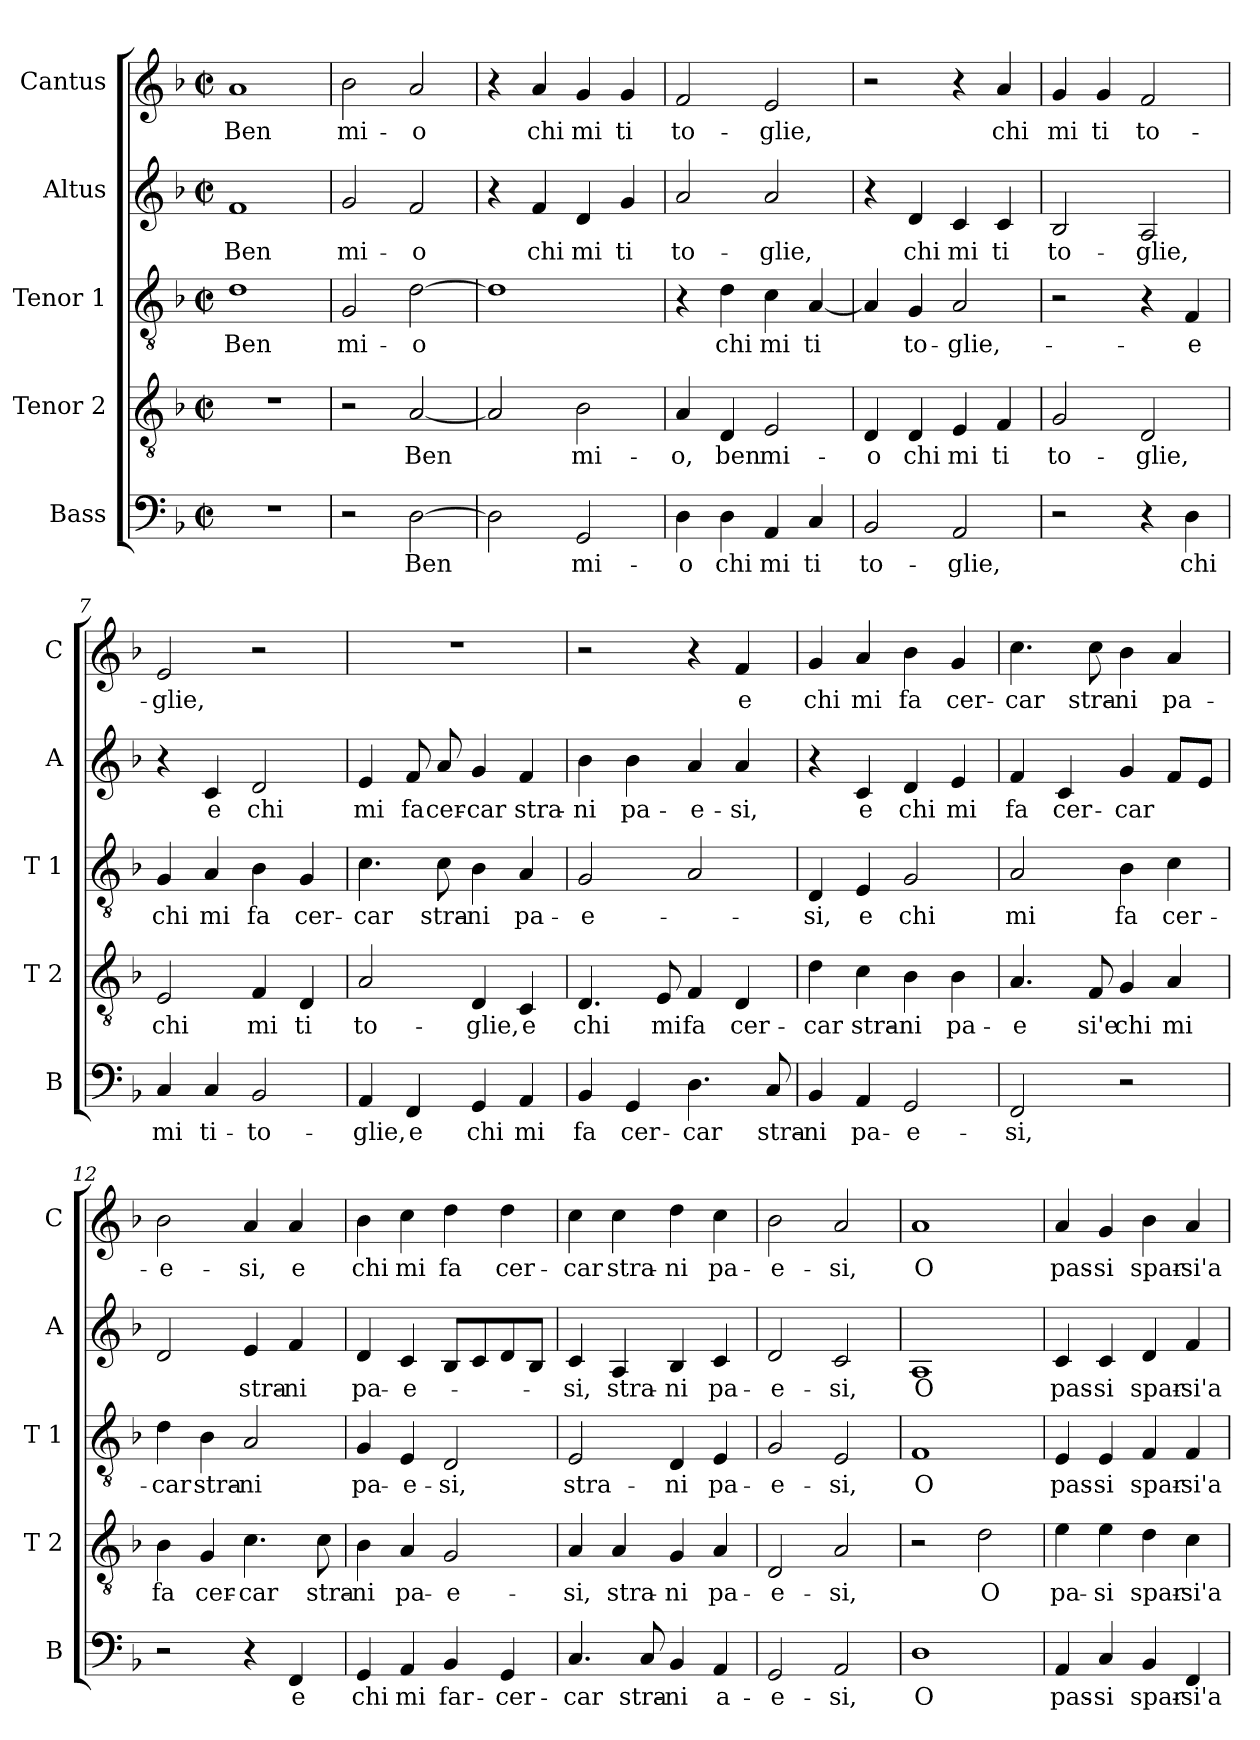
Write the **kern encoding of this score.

**kern	**text	**kern	**text	**kern	**text	**kern	**text	**kern	**text
*part5	*part5	*part4	*part4	*part3	*part3	*part2	*part2	*part1	*part1
*staff5	*staff5	*staff4	*staff4	*staff3	*staff3	*staff2	*staff2	*staff1	*staff1
*I"Bass	*	*I"Tenor 2	*	*I"Tenor 1	*	*I"Altus	*	*I"Cantus	*
*I'B	*	*I'T 2	*	*I'T 1	*	*I'A	*	*I'C	*
*clefF4	*	*clefGv2	*	*clefGv2	*	*clefG2	*	*clefG2	*
*k[b-]	*	*k[b-]	*	*k[b-]	*	*k[b-]	*	*k[b-]	*
*F:	*	*F:	*	*F:	*	*F:	*	*F:	*
*M2/2	*	*M2/2	*	*M2/2	*	*M2/2	*	*M2/2	*
*met(c|)	*	*met(c|)	*	*met(c|)	*	*met(c|)	*	*met(c|)	*
=1	=1	=1	=1	=1	=1	=1	=1	=1	=1
1r	.	1r	.	1d	Ben	1f	Ben	1a	Ben
=2	=2	=2	=2	=2	=2	=2	=2	=2	=2
2r	.	2r	.	2G/	mi-	2g/	mi-	2b-\	mi-
[2D\	Ben	[2A/	Ben	[2d\	-o	2f/	-o	2a/	-o
=3	=3	=3	=3	=3	=3	=3	=3	=3	=3
2D\]	.	2A/]	.	1d]	.	4r	.	4r	.
.	.	.	.	.	.	4f/	chi	4a/	chi
2GG/	mi-	2B-\	mi-	.	.	4d/	mi	4g/	mi
.	.	.	.	.	.	4g/	ti	4g/	ti
=4	=4	=4	=4	=4	=4	=4	=4	=4	=4
4D\	-o	4A/	-o,	4r	.	2a/	to-	2f/	to-
4D\	chi	4D/	ben	4d\	chi	.	.	.	.
4AA/	mi	2E/	mi-	4c\	mi	2a/	-glie,	2e/	-glie,
4C/	ti	.	.	[4A/	ti	.	.	.	.
=5	=5	=5	=5	=5	=5	=5	=5	=5	=5
2BB-/	to-	4D/	-o	4A/]	.	4r	.	2r	.
.	.	4D/	chi	4G/	to-	4d/	chi	.	.
2AA/	-glie,	4E/	mi	2A/	-glie,-	4c/	mi	4r	.
.	.	4F/	ti	.	.	4c/	ti	4a/	chi
=6	=6	=6	=6	=6	=6	=6	=6	=6	=6
2r	.	2G/	to-	2r	.	2B-/	to-	4g/	mi
.	.	.	.	.	.	.	.	4g/	ti
4r	.	2D/	-glie,	4r	.	2A/	-glie,	2f/	to-
4D\	chi	.	.	4F/	-e	.	.	.	.
!!LO:LB:g=z
=7	=7	=7	=7	=7	=7	=7	=7	=7	=7
4C/	mi	2E/	chi	4G/	chi	4r	.	2e/	-glie,
4C/	ti-	.	.	4A/	mi	4c/	e	.	.
2BB-/	-to-	4F/	mi	4B-\	fa	2d/	chi	2r	.
.	.	4D/	ti	4G/	cer-	.	.	.	.
=8	=8	=8	=8	=8	=8	=8	=8	=8	=8
4AA/	-glie,	2A/	to-	4.c\	-car	4e/	mi	1r	.
4FF/	e	.	.	.	.	8f/	fa	.	.
.	.	.	.	8c\	stra-	8a/	cer-	.	.
4GG/	chi	4D/	-glie,	4B-\	-ni	4g/	-car	.	.
4AA/	mi	4C/	e	4A/	pa-	4f/	stra-	.	.
=9	=9	=9	=9	=9	=9	=9	=9	=9	=9
4BB-/	fa	4.D/	chi	2G/	-e-	4b-\	-ni	2r	.
4GG/	cer-	.	.	.	.	4b-\	pa-	.	.
.	.	8E/	mi	.	.	.	.	.	.
4.D\	-car	4F/	fa	2A/	.	4a/	-e-	4r	.
.	.	4D/	cer-	.	.	4a/	-si,	4f/	e
8C/	stra-	.	.	.	.	.	.	.	.
=10	=10	=10	=10	=10	=10	=10	=10	=10	=10
4BB-/	-ni	4d\	-car	4D/	-si,	4r	.	4g/	chi
4AA/	pa-	4c\	stra-	4E/	e	4c/	e	4a/	mi
2GG/	-e-	4B-\	-ni	2G/	chi	4d/	chi	4b-\	fa
.	.	4B-\	pa-	.	.	4e/	mi	4g/	cer-
=11	=11	=11	=11	=11	=11	=11	=11	=11	=11
2FF/	-si,	4.A/	-e	2A/	mi	4f/	fa	4.cc\	-car
.	.	.	.	.	.	4c/	cer-	.	.
.	.	8F/	si'e	.	.	.	.	8cc\	stra-
2r	.	4G/	chi	4B-\	fa	4g/	-car	4b-\	-ni
.	.	4A/	mi	4c\	cer-	8f/L	.	4a/	pa-
.	.	.	.	.	.	8e/J	.	.	.
!!LO:PB:g=z
=12	=12	=12	=12	=12	=12	=12	=12	=12	=12
2r	.	4B-\	fa	4d\	-car	2d/	.	2b-\	-e-
.	.	4G/	cer-	4B-\	stra-	.	.	.	.
4r	.	4.c\	-car	2A/	-ni	4e/	stra-	4a/	-si,
4FF/	e	.	.	.	.	4f/	-ni	4a/	e
.	.	8c\	stra-	.	.	.	.	.	.
=13	=13	=13	=13	=13	=13	=13	=13	=13	=13
4GG/	chi	4B-\	-ni	4G/	pa-	4d/	pa-	4b-\	chi
4AA/	mi	4A/	pa-	4E/	-e-	4c/	-e-	4cc\	mi
4BB-/	far-	2G/	-e-	2D/	-si,	8B-/L	.	4dd\	fa
.	.	.	.	.	.	8c/	.	.	.
4GG/	-cer-	.	.	.	.	8d/	.	4dd\	cer-
.	.	.	.	.	.	8B-/J	.	.	.
=14	=14	=14	=14	=14	=14	=14	=14	=14	=14
4.C/	-car	4A/	-si,	2E/	stra-	4c/	-si,	4cc\	-car
.	.	4A/	stra-	.	.	4A/	stra-	4cc\	stra-
8C/	stra-	.	.	.	.	.	.	.	.
4BB-/	-ni	4G/	-ni	4D/	-ni	4B-/	-ni	4dd\	-ni
4AA/	a-	4A/	pa-	4E/	pa-	4c/	pa-	4cc\	pa-
=15	=15	=15	=15	=15	=15	=15	=15	=15	=15
2GG/	-e-	2D/	-e-	2G/	-e-	2d/	-e-	2b-\	-e-
2AA/	-si,	2A/	-si,	2E/	-si,	2c/	-si,	2a/	-si,
=16	=16	=16	=16	=16	=16	=16	=16	=16	=16
1D	O	2r	.	1F	O	1A	O	1a	O
.	.	2d\	O	.	.	.	.	.	.
=17	=17	=17	=17	=17	=17	=17	=17	=17	=17
4AA/	pas-	4e\	pa-	4E/	pas-	4c/	pas-	4a/	pas-
4C/	-si	4e\	-si	4E/	-si	4c/	-si	4g/	-si
4BB-/	spar-	4d\	spar-	4F/	spar-	4d/	spar-	4b-\	spar-
4FF/	-si'a-	4c\	-si'a-	4F/	-si'a-	4f/	-si'a-	4a/	-si'a-
=	=	=	=	=	=	=	=	=	=
*-	*-	*-	*-	*-	*-	*-	*-	*-	*-
